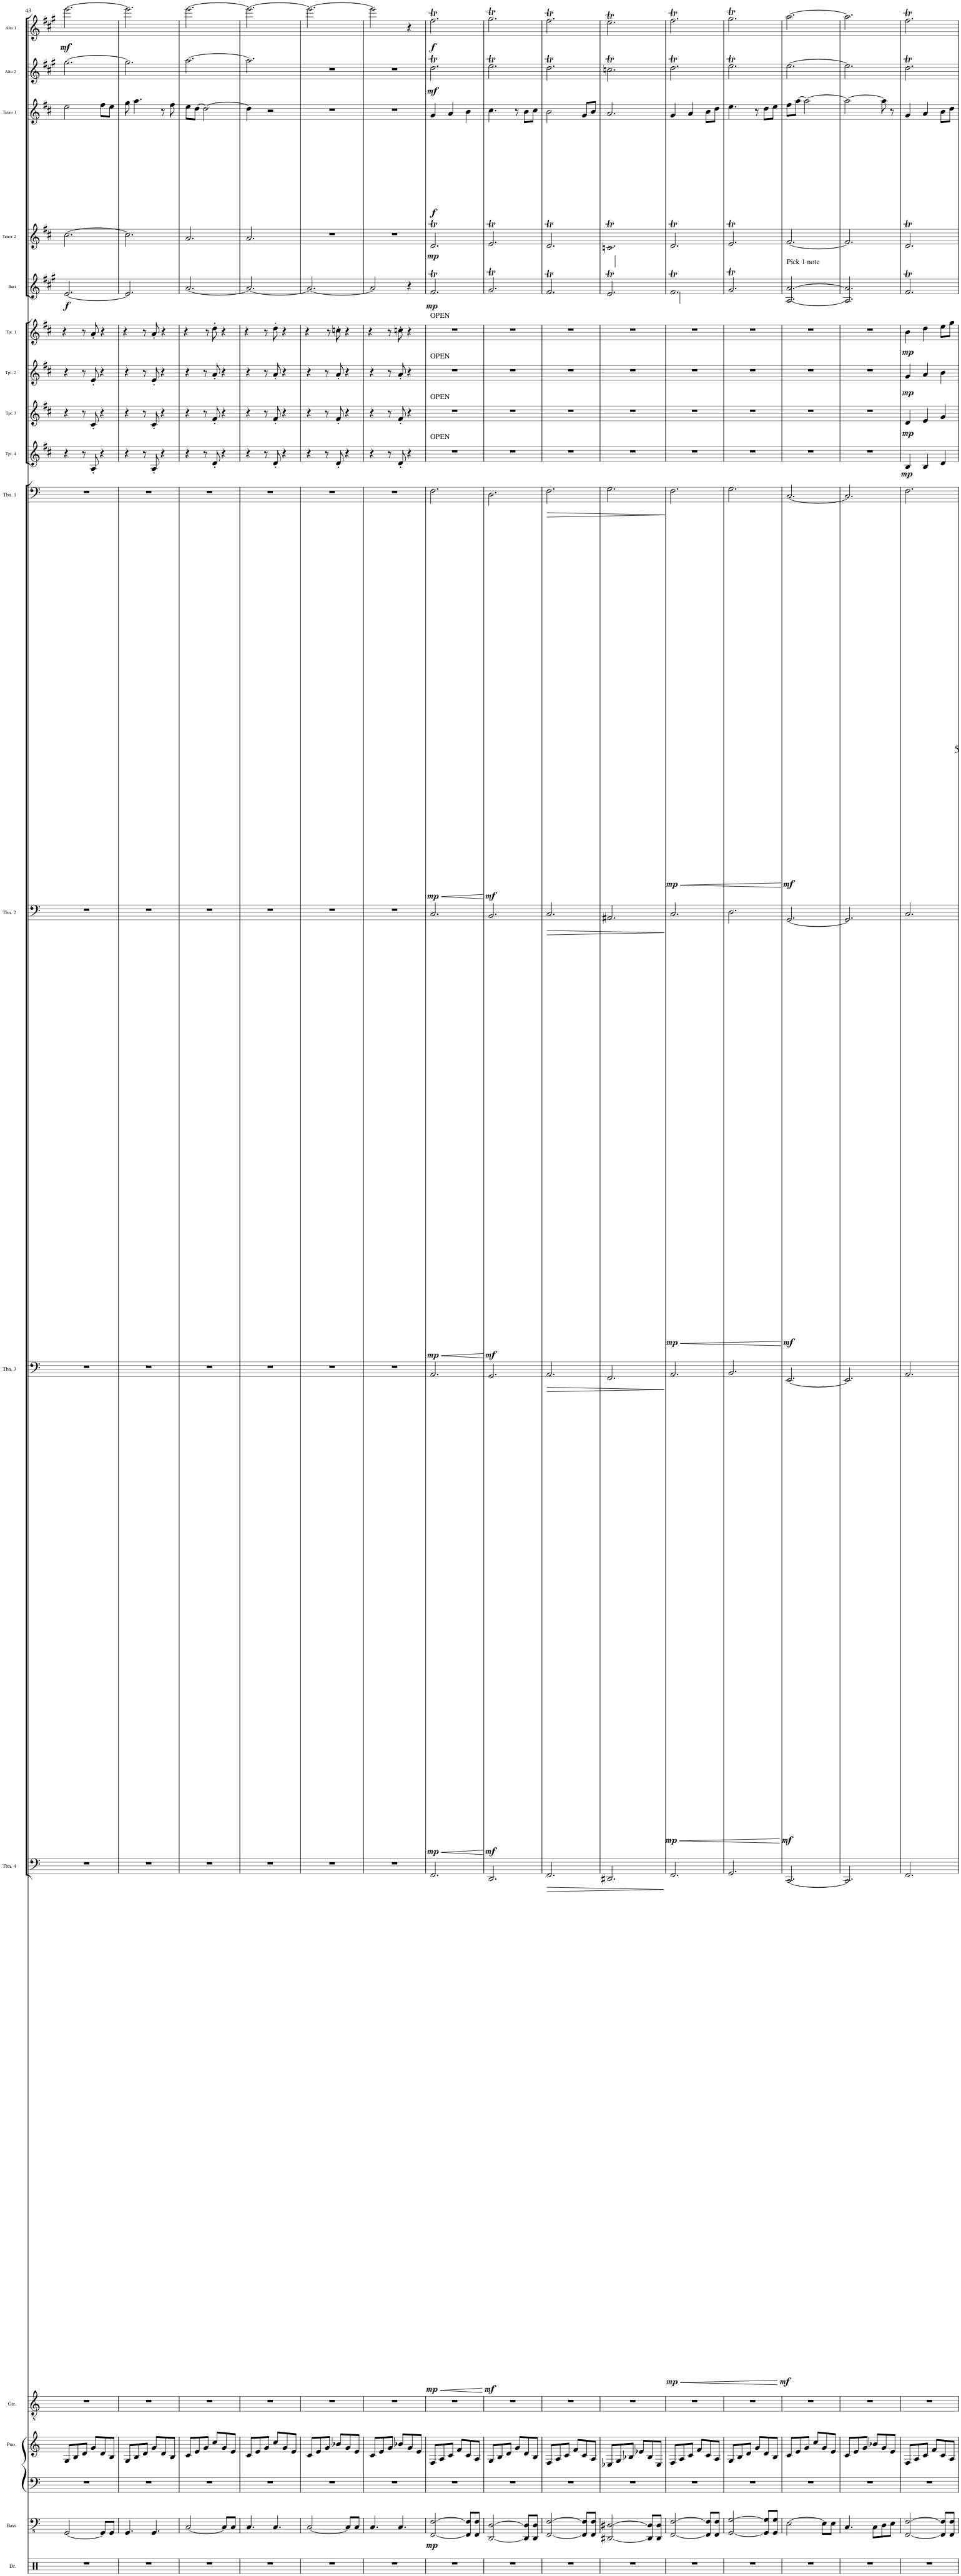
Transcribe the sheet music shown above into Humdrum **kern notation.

**kern	**kern	**dynam	**kern	**kern	**kern	**kern	**dynam	**kern	**dynam	**kern	**dynam	**kern	**dynam	**kern	**dynam	**kern	**dynam	**kern	**dynam	**kern	**dynam	**kern	**dynam	**kern	**dynam	**kern	**dynam	**kern	**dynam	**kern	**dynam
*part18	*part17	*part17	*part16	*part15	*part14	*part13	*part13	*part12	*part12	*part11	*part11	*part10	*part10	*part9	*part9	*part8	*part8	*part7	*part7	*part6	*part6	*part5	*part5	*part4	*part4	*part3	*part3	*part2	*part2	*part1	*part1
*staff18	*staff17	*staff17	*staff16	*staff15	*staff14	*staff13	*staff13	*staff12	*staff12	*staff11	*staff11	*staff10	*staff10	*staff9	*staff9	*staff8	*staff8	*staff7	*staff7	*staff6	*staff6	*staff5	*staff5	*staff4	*staff4	*staff3	*staff3	*staff2	*staff2	*staff1	*staff1
*I"Drums	*I"Bass	*	*I"Piano	*I"Piano	*I"Guitar	*I"Trombone 4	*	*I"Trombone 3	*	*I"Trombone 2	*	*I"Trombone 1	*	*I"Trumpet 4	*	*I"Trumpet 3	*	*I"Trumpet 2	*	*I"Trumpet 1	*	*I"Bari Sax	*	*I"Tenor Sax 2	*	*I"Tenor Sax 1	*	*I"Alto Sax 2	*	*I"Alto Sax 1	*
*I'Dr.	*I'Bass	*	*I'Pno	*I'Pno.	*I'Gtr.	*I'Tbn. 4	*	*I'Tbn. 3	*	*I'Tbn. 2	*	*I'Tbn. 1	*	*I'Tpt. 4	*	*I'Tpt. 3	*	*I'Tpt. 2	*	*I'Tpt. 1	*	*I'Bari	*	*I'Tenor 2	*	*I'Tenor 1	*	*I'Alto 2	*	*I'Alto 1	*
!!LO:PB:g=z
*clefX	*clefFv4	*	*clefF4	*clefG2	*clefGv2	*clefF4	*	*clefF4	*	*clefF4	*	*clefF4	*	*clefG2	*	*clefG2	*	*clefG2	*	*clefG2	*	*clefG2	*	*clefG2	*	*clefG2	*	*clefG2	*	*clefG2	*
*	*	*	*	*	*	*	*	*	*	*	*	*	*	*Trd1c2	*	*Trd1c2	*	*Trd1c2	*	*Trd1c2	*	*Trd12c21	*	*Trd8c14	*	*Trd8c14	*	*Trd5c9	*	*Trd5c9	*
*k[]	*k[]	*	*k[]	*k[]	*k[]	*k[]	*	*k[]	*	*k[]	*	*k[]	*	*k[f#c#]	*	*k[f#c#]	*	*k[f#c#]	*	*k[f#c#]	*	*k[f#c#g#]	*	*k[f#c#]	*	*k[f#c#]	*	*k[f#c#g#]	*	*k[f#c#g#]	*
*M6/8	*M6/8	*	*M6/8	*M6/8	*M6/8	*M6/8	*	*M6/8	*	*M6/8	*	*M6/8	*	*M6/8	*	*M6/8	*	*M6/8	*	*M6/8	*	*M6/8	*	*M6/8	*	*M6/8	*	*M6/8	*	*M6/8	*
=43	=43	=43	=43	=43	=43	=43	=43	=43	=43	=43	=43	=43	=43	=43	=43	=43	=43	=43	=43	=43	=43	=43	=43	=43	=43	=43	=43	=43	=43	=43	=43
!	!	!	!	!	!	!	!	!	!	!	!	!	!	!	!	!	!	!	!	!	!	!	!LO:DY:b	!	!	!	!	!	!	!	!LO:DY:b
2.r	[2GGG/	.	2.r	8G/L	2.r	2.r	.	2.r	.	2.r	.	2.r	.	4r	.	4r	.	4r	.	4r	.	[2.e/	f	[2.cc#\	.	2ee\	.	[2.gg#\	.	[2.eee\	mf
.	.	.	.	8B/	.	.	.	.	.	.	.	.	.	.	.	.	.	.	.	.	.	.	.	.	.	.	.	.	.	.	.
.	.	.	.	8d/J	.	.	.	.	.	.	.	.	.	8r	.	8r	.	8r	.	8r	.	.	.	.	.	.	.	.	.	.	.
.	.	.	.	8g/L	.	.	.	.	.	.	.	.	.	8A'/	.	8c#'/	.	8e'/	.	8a'/	.	.	.	.	.	.	.	.	.	.	.
.	8GGG/L]	.	.	8d/	.	.	.	.	.	.	.	.	.	4r	.	4r	.	4r	.	4r	.	.	.	.	.	8ff#\L	.	.	.	.	.
.	8GGG/J	.	.	8B/J	.	.	.	.	.	.	.	.	.	.	.	.	.	.	.	.	.	.	.	.	.	8ee\J	.	.	.	.	.
=44	=44	=44	=44	=44	=44	=44	=44	=44	=44	=44	=44	=44	=44	=44	=44	=44	=44	=44	=44	=44	=44	=44	=44	=44	=44	=44	=44	=44	=44	=44	=44
2.r	4.GGG/	.	2.r	8G/L	2.r	2.r	.	2.r	.	2.r	.	2.r	.	4r	.	4r	.	4r	.	4r	.	2.e/]	.	2.cc#\]	.	8gg\	.	2.gg#\]	.	2.eee\]	.
.	.	.	.	8B/	.	.	.	.	.	.	.	.	.	.	.	.	.	.	.	.	.	.	.	.	.	4.aa\	.	.	.	.	.
.	.	.	.	8d/J	.	.	.	.	.	.	.	.	.	8r	.	8r	.	8r	.	8r	.	.	.	.	.	.	.	.	.	.	.
.	4.GGG/	.	.	8g/L	.	.	.	.	.	.	.	.	.	8A'/	.	8c#'/	.	8e'/	.	8a'/	.	.	.	.	.	.	.	.	.	.	.
.	.	.	.	8d/	.	.	.	.	.	.	.	.	.	4r	.	4r	.	4r	.	4r	.	.	.	.	.	8r	.	.	.	.	.
.	.	.	.	8B/J	.	.	.	.	.	.	.	.	.	.	.	.	.	.	.	.	.	.	.	.	.	8ff#\	.	.	.	.	.
=45	=45	=45	=45	=45	=45	=45	=45	=45	=45	=45	=45	=45	=45	=45	=45	=45	=45	=45	=45	=45	=45	=45	=45	=45	=45	=45	=45	=45	=45	=45	=45
2.r	[2CC/	.	2.r	8c/L	2.r	2.r	.	2.r	.	2.r	.	2.r	.	4r	.	4r	.	4r	.	4r	.	[2.a/	.	2.a/	.	8ee\L	.	[2.aa\	.	[2.eee\	.
.	.	.	.	8e/	.	.	.	.	.	.	.	.	.	.	.	.	.	.	.	.	.	.	.	.	.	[8dd\J	.	.	.	.	.
.	.	.	.	8g/J	.	.	.	.	.	.	.	.	.	8r	.	8r	.	8r	.	8r	.	.	.	.	.	2dd\_	.	.	.	.	.
.	.	.	.	8cc/L	.	.	.	.	.	.	.	.	.	8d'/	.	8f#'/	.	8a'/	.	8dd'\	.	.	.	.	.	.	.	.	.	.	.
.	8CC/L]	.	.	8g/	.	.	.	.	.	.	.	.	.	4r	.	4r	.	4r	.	4r	.	.	.	.	.	.	.	.	.	.	.
.	8CC/J	.	.	8e/J	.	.	.	.	.	.	.	.	.	.	.	.	.	.	.	.	.	.	.	.	.	.	.	.	.	.	.
=46	=46	=46	=46	=46	=46	=46	=46	=46	=46	=46	=46	=46	=46	=46	=46	=46	=46	=46	=46	=46	=46	=46	=46	=46	=46	=46	=46	=46	=46	=46	=46
2.r	4.CC/	.	2.r	8c/L	2.r	2.r	.	2.r	.	2.r	.	2.r	.	4r	.	4r	.	4r	.	4r	.	2.a/_	.	2.a/	.	4dd\]	.	2.aa\]	.	2.eee\_	.
.	.	.	.	8e/	.	.	.	.	.	.	.	.	.	.	.	.	.	.	.	.	.	.	.	.	.	.	.	.	.	.	.
.	.	.	.	8g/J	.	.	.	.	.	.	.	.	.	8r	.	8r	.	8r	.	8r	.	.	.	.	.	2r	.	.	.	.	.
.	4.CC/	.	.	8cc/L	.	.	.	.	.	.	.	.	.	8d'/	.	8f#'/	.	8a'/	.	8dd'\	.	.	.	.	.	.	.	.	.	.	.
.	.	.	.	8g/	.	.	.	.	.	.	.	.	.	4r	.	4r	.	4r	.	4r	.	.	.	.	.	.	.	.	.	.	.
.	.	.	.	8e/J	.	.	.	.	.	.	.	.	.	.	.	.	.	.	.	.	.	.	.	.	.	.	.	.	.	.	.
=47	=47	=47	=47	=47	=47	=47	=47	=47	=47	=47	=47	=47	=47	=47	=47	=47	=47	=47	=47	=47	=47	=47	=47	=47	=47	=47	=47	=47	=47	=47	=47
2.r	[2CC/	.	2.r	8c/L	2.r	2.r	.	2.r	.	2.r	.	2.r	.	4r	.	4r	.	4r	.	4r	.	2.a/_	.	2.r	.	2.r	.	2.r	.	2.eee\_	.
.	.	.	.	8e/	.	.	.	.	.	.	.	.	.	.	.	.	.	.	.	.	.	.	.	.	.	.	.	.	.	.	.
.	.	.	.	8g/J	.	.	.	.	.	.	.	.	.	8r	.	8r	.	8r	.	8r	.	.	.	.	.	.	.	.	.	.	.
.	.	.	.	8b-X/L	.	.	.	.	.	.	.	.	.	8d'/	.	8f#'/	.	8a'/	.	8ccn'\	.	.	.	.	.	.	.	.	.	.	.
.	8CC/L]	.	.	8g/	.	.	.	.	.	.	.	.	.	4r	.	4r	.	4r	.	4r	.	.	.	.	.	.	.	.	.	.	.
.	8CC/J	.	.	8e/J	.	.	.	.	.	.	.	.	.	.	.	.	.	.	.	.	.	.	.	.	.	.	.	.	.	.	.
=48	=48	=48	=48	=48	=48	=48	=48	=48	=48	=48	=48	=48	=48	=48	=48	=48	=48	=48	=48	=48	=48	=48	=48	=48	=48	=48	=48	=48	=48	=48	=48
2.r	4.CC/	.	2.r	8c/L	2.r	2.r	.	2.r	.	2.r	.	2.r	.	4r	.	4r	.	4r	.	4r	.	2a/]	.	2.r	.	2.r	.	2.r	.	2eee\]	.
.	.	.	.	8e/	.	.	.	.	.	.	.	.	.	.	.	.	.	.	.	.	.	.	.	.	.	.	.	.	.	.	.
.	.	.	.	8g/J	.	.	.	.	.	.	.	.	.	8r	.	8r	.	8r	.	8r	.	.	.	.	.	.	.	.	.	.	.
.	4.CC/	.	.	8b-X/L	.	.	.	.	.	.	.	.	.	8d'/	.	8f#'/	.	8a'/	.	8ccn'\	.	.	.	.	.	.	.	.	.	.	.
.	.	.	.	8g/	.	.	.	.	.	.	.	.	.	4r	.	4r	.	4r	.	4r	.	4r	.	.	.	.	.	.	.	4r	.
.	.	.	.	8e/J	.	.	.	.	.	.	.	.	.	.	.	.	.	.	.	.	.	.	.	.	.	.	.	.	.	.	.
=49	=49	=49	=49	=49	=49	=49	=49	=49	=49	=49	=49	=49	=49	=49	=49	=49	=49	=49	=49	=49	=49	=49	=49	=49	=49	=49	=49	=49	=49	=49	=49
!	!	!	!	!	!	!	!	!	!	!	!	!	!	!	!	!	!	!	!	!LO:TX:a:t=OPEN	!	!	!	!	!	!	!	!	!	!	!
!	!	!	!	!	!	!	!	!	!	!	!	!	!	!	!	!	!	!LO:TX:a:t=OPEN	!	!	!	!	!	!	!	!	!	!	!	!	!
!	!	!	!	!	!	!	!	!	!	!	!	!	!	!	!	!LO:TX:a:t=OPEN	!	!	!	!	!	!	!	!	!	!	!	!	!	!	!
!	!	!	!	!	!	!	!	!	!	!	!	!	!	!LO:TX:a:t=OPEN	!	!	!	!	!	!	!	!	!	!	!	!	!	!	!	!	!
!	!	!LO:DY:b	!	!	!	!	!LO:HP:b	!	!LO:HP:b	!	!LO:HP:b	!	!LO:HP:b	!	!	!	!	!	!	!	!	!	!	!	!	!	!	!	!	!	!
!	!	!	!	!	!	!	!LO:DY:n=1:b	!	!LO:DY:n=1:b	!	!LO:DY:n=1:b	!	!LO:DY:n=1:b	!	!	!	!	!	!	!	!	!	!LO:DY:b	!	!LO:DY:b	!	!LO:DY:b	!	!LO:DY:b	!	!LO:DY:b
2.r	[2FFF/ [2FF/	mp	2.r	8F/L	2.r	2.FF/	< mp	2.AA/	< mp	2.C/	< mp	2.F\	< mp	2.r	.	2.r	.	2.r	.	2.r	.	2.f#T/	mp	2.dT/	mp	4g/	f	2.ddT\	mf	2.ff#T\	f
.	.	.	.	8A/	.	.	.	.	.	.	.	.	.	.	.	.	.	.	.	.	.	.	.	.	.	.	.	.	.	.	.
.	.	.	.	8c/J	.	.	.	.	.	.	.	.	.	.	.	.	.	.	.	.	.	.	.	.	.	4a/	.	.	.	.	.
.	.	.	.	8f/L	.	.	.	.	.	.	.	.	.	.	.	.	.	.	.	.	.	.	.	.	.	.	.	.	.	.	.
.	8FFF/] 8FF/]L	.	.	8c/	.	.	.	.	.	.	.	.	.	.	.	.	.	.	.	.	.	.	.	.	.	4b\	.	.	.	.	.
.	8FFF/ 8FF/J	.	.	8A/J	.	.	.	.	.	.	.	.	.	.	.	.	.	.	.	.	.	.	.	.	.	.	.	.	.	.	.
.	.	.	.	.	.	.	[	.	[	.	[	.	[	.	.	.	.	.	.	.	.	.	.	.	.	.	.	.	.	.	.
=50	=50	=50	=50	=50	=50	=50	=50	=50	=50	=50	=50	=50	=50	=50	=50	=50	=50	=50	=50	=50	=50	=50	=50	=50	=50	=50	=50	=50	=50	=50	=50
!	!	!	!	!	!	!	!LO:DY:b	!	!LO:DY:b	!	!LO:DY:b	!	!LO:DY:b	!	!	!	!	!	!	!	!	!	!	!	!	!	!	!	!	!	!
2.r	[2DDD/ [2DD/	.	2.r	8G/L	2.r	2.DD/	mf	2.GG/	mf	2.BB/	mf	2.D\	mf	2.r	.	2.r	.	2.r	.	2.r	.	2.g#t/	.	2.eT/	.	4.cc#\	.	2.eeT\	.	2.gg#t\	.
.	.	.	.	8B/	.	.	.	.	.	.	.	.	.	.	.	.	.	.	.	.	.	.	.	.	.	.	.	.	.	.	.
.	.	.	.	8d/J	.	.	.	.	.	.	.	.	.	.	.	.	.	.	.	.	.	.	.	.	.	.	.	.	.	.	.
.	.	.	.	8g/L	.	.	.	.	.	.	.	.	.	.	.	.	.	.	.	.	.	.	.	.	.	8r	.	.	.	.	.
.	8DDD/] 8DD/]L	.	.	8d/	.	.	.	.	.	.	.	.	.	.	.	.	.	.	.	.	.	.	.	.	.	8b\L	.	.	.	.	.
.	8DDD/ 8DD/J	.	.	8B/J	.	.	.	.	.	.	.	.	.	.	.	.	.	.	.	.	.	.	.	.	.	8cc#\J	.	.	.	.	.
=51	=51	=51	=51	=51	=51	=51	=51	=51	=51	=51	=51	=51	=51	=51	=51	=51	=51	=51	=51	=51	=51	=51	=51	=51	=51	=51	=51	=51	=51	=51	=51
!	!	!	!	!	!	!	!LO:HP:b	!	!LO:HP:b	!	!LO:HP:b	!	!LO:HP:b	!	!	!	!	!	!	!	!	!	!	!	!	!	!	!	!	!	!
2.r	[2FFF/ [2FF/	.	2.r	8F/L	2.r	2.FF/	>	2.AA/	>	2.C/	>	2.F\	>	2.r	.	2.r	.	2.r	.	2.r	.	2.f#T/	.	2.dT/	.	2b\	.	2.ddT\	.	2.ff#T\	.
.	.	.	.	8A/	.	.	.	.	.	.	.	.	.	.	.	.	.	.	.	.	.	.	.	.	.	.	.	.	.	.	.
.	.	.	.	8c/J	.	.	.	.	.	.	.	.	.	.	.	.	.	.	.	.	.	.	.	.	.	.	.	.	.	.	.
.	.	.	.	8f/L	.	.	.	.	.	.	.	.	.	.	.	.	.	.	.	.	.	.	.	.	.	.	.	.	.	.	.
.	8FFF/] 8FF/]L	.	.	8c/	.	.	.	.	.	.	.	.	.	.	.	.	.	.	.	.	.	.	.	.	.	8g/L	.	.	.	.	.
.	8FFF/ 8FF/J	.	.	8A/J	.	.	.	.	.	.	.	.	.	.	.	.	.	.	.	.	.	.	.	.	.	8b/J	.	.	.	.	.
.	.	.	.	.	.	.	]	.	]	.	]	.	]	.	.	.	.	.	.	.	.	.	.	.	.	.	.	.	.	.	.
=52	=52	=52	=52	=52	=52	=52	=52	=52	=52	=52	=52	=52	=52	=52	=52	=52	=52	=52	=52	=52	=52	=52	=52	=52	=52	=52	=52	=52	=52	=52	=52
2.r	[2DDD#X/ [2DD#X/	.	2.r	8E-X/L	2.r	2.DD#X/	.	2.FF/	.	2.AA#X/	.	2.G\	.	2.r	.	2.r	.	2.r	.	2.r	.	2.eT/	.	2.cnT/	.	2.a/	.	2.ccnT\	.	2.eeT\	.
.	.	.	.	8G/	.	.	.	.	.	.	.	.	.	.	.	.	.	.	.	.	.	.	.	.	.	.	.	.	.	.	.
.	.	.	.	8B-X/J	.	.	.	.	.	.	.	.	.	.	.	.	.	.	.	.	.	.	.	.	.	.	.	.	.	.	.
.	.	.	.	8e-X/L	.	.	.	.	.	.	.	.	.	.	.	.	.	.	.	.	.	.	.	.	.	.	.	.	.	.	.
.	8DDD#/] 8DD#/]L	.	.	8B-/	.	.	.	.	.	.	.	.	.	.	.	.	.	.	.	.	.	.	.	.	.	.	.	.	.	.	.
.	8DDD#/ 8DD#/J	.	.	8E-/J	.	.	.	.	.	.	.	.	.	.	.	.	.	.	.	.	.	.	.	.	.	.	.	.	.	.	.
=53	=53	=53	=53	=53	=53	=53	=53	=53	=53	=53	=53	=53	=53	=53	=53	=53	=53	=53	=53	=53	=53	=53	=53	=53	=53	=53	=53	=53	=53	=53	=53
!	!	!	!	!	!	!	!LO:HP:b	!	!LO:HP:b	!	!LO:HP:b	!	!LO:HP:b	!	!	!	!	!	!	!	!	!	!	!	!	!	!	!	!	!	!
!	!	!	!	!	!	!	!LO:DY:n=1:b	!	!LO:DY:n=1:b	!	!LO:DY:n=1:b	!	!LO:DY:n=1:b	!	!	!	!	!	!	!	!	!	!	!	!	!	!	!	!	!	!
2.r	[2FFF/ [2FF/	.	2.r	8F/L	2.r	2.FF/	< mp	2.AA/	< mp	2.C/	< mp	2.F\	< mp	2.r	.	2.r	.	2.r	.	2.r	.	2.f#T/	.	2.dT/	.	4g/	.	2.ddT\	.	2.ff#T\	.
.	.	.	.	8A/	.	.	.	.	.	.	.	.	.	.	.	.	.	.	.	.	.	.	.	.	.	.	.	.	.	.	.
.	.	.	.	8c/J	.	.	.	.	.	.	.	.	.	.	.	.	.	.	.	.	.	.	.	.	.	4a/	.	.	.	.	.
.	.	.	.	8f/L	.	.	.	.	.	.	.	.	.	.	.	.	.	.	.	.	.	.	.	.	.	.	.	.	.	.	.
.	8FFF/] 8FF/]L	.	.	8c/	.	.	.	.	.	.	.	.	.	.	.	.	.	.	.	.	.	.	.	.	.	8b\L	.	.	.	.	.
.	8FFF/ 8FF/J	.	.	8A/J	.	.	.	.	.	.	.	.	.	.	.	.	.	.	.	.	.	.	.	.	.	8dd\J	.	.	.	.	.
=54	=54	=54	=54	=54	=54	=54	=54	=54	=54	=54	=54	=54	=54	=54	=54	=54	=54	=54	=54	=54	=54	=54	=54	=54	=54	=54	=54	=54	=54	=54	=54
2.r	[2GGG/ [2GG/	.	2.r	8G/L	2.r	2.GG/	.	2.BB/	.	2.D\	.	2.G\	.	2.r	.	2.r	.	2.r	.	2.r	.	2.g#t/	.	2.eT/	.	4.ee\	.	2.eeT\	.	2.gg#t\	.
.	.	.	.	8B/	.	.	.	.	.	.	.	.	.	.	.	.	.	.	.	.	.	.	.	.	.	.	.	.	.	.	.
.	.	.	.	8d/J	.	.	.	.	.	.	.	.	.	.	.	.	.	.	.	.	.	.	.	.	.	.	.	.	.	.	.
.	.	.	.	8g/L	.	.	.	.	.	.	.	.	.	.	.	.	.	.	.	.	.	.	.	.	.	8r	.	.	.	.	.
.	8GGG/] 8GG/]L	.	.	8d/	.	.	.	.	.	.	.	.	.	.	.	.	.	.	.	.	.	.	.	.	.	8dd\L	.	.	.	.	.
.	8GGG/ 8GG/J	.	.	8B/J	.	.	.	.	.	.	.	.	.	.	.	.	.	.	.	.	.	.	.	.	.	8ee\J	.	.	.	.	.
.	.	.	.	.	.	.	[	.	[	.	[	.	[	.	.	.	.	.	.	.	.	.	.	.	.	.	.	.	.	.	.
=55	=55	=55	=55	=55	=55	=55	=55	=55	=55	=55	=55	=55	=55	=55	=55	=55	=55	=55	=55	=55	=55	=55	=55	=55	=55	=55	=55	=55	=55	=55	=55
!	!	!	!	!	!	!	!	!	!	!	!	!	!	!	!	!	!	!	!	!	!	!LO:TX:a:t=Pick 1 note	!	!	!	!	!	!	!	!	!
!	!	!	!	!	!	!	!LO:DY:b	!	!LO:DY:b	!	!LO:DY:b	!	!LO:DY:b	!	!	!	!	!	!	!	!	!	!	!	!	!	!	!	!	!	!
2.r	[2EE\	.	2.r	8c/L	2.r	[2.CC/	mf	[2.EE/	mf	[2.GG/	mf	[2.C/	mf	2.r	.	2.r	.	2.r	.	2.r	.	[2.A/ [2.a/	.	[2.f#/	.	8ff#\L	.	[2.ee\	.	[2.aa\	.
.	.	.	.	8e/	.	.	.	.	.	.	.	.	.	.	.	.	.	.	.	.	.	.	.	.	.	[8aa\J	.	.	.	.	.
.	.	.	.	8g/J	.	.	.	.	.	.	.	.	.	.	.	.	.	.	.	.	.	.	.	.	.	2aa\_	.	.	.	.	.
.	.	.	.	8cc/L	.	.	.	.	.	.	.	.	.	.	.	.	.	.	.	.	.	.	.	.	.	.	.	.	.	.	.
.	8EE\L]	.	.	8g/	.	.	.	.	.	.	.	.	.	.	.	.	.	.	.	.	.	.	.	.	.	.	.	.	.	.	.
.	8EE\J	.	.	8e/J	.	.	.	.	.	.	.	.	.	.	.	.	.	.	.	.	.	.	.	.	.	.	.	.	.	.	.
=56	=56	=56	=56	=56	=56	=56	=56	=56	=56	=56	=56	=56	=56	=56	=56	=56	=56	=56	=56	=56	=56	=56	=56	=56	=56	=56	=56	=56	=56	=56	=56
2.r	4.CC/	.	2.r	8c/L	2.r	2.CC/]	.	2.EE/]	.	2.GG/]	.	2.C/]	.	2.r	.	2.r	.	2.r	.	2.r	.	2.A/] 2.a/]	.	2.f#/]	.	2aa\_	.	2.ee\]	.	2.aa\]	.
.	.	.	.	8e/	.	.	.	.	.	.	.	.	.	.	.	.	.	.	.	.	.	.	.	.	.	.	.	.	.	.	.
.	.	.	.	8g/J	.	.	.	.	.	.	.	.	.	.	.	.	.	.	.	.	.	.	.	.	.	.	.	.	.	.	.
.	8CC\L	.	.	8b-X/L	.	.	.	.	.	.	.	.	.	.	.	.	.	.	.	.	.	.	.	.	.	.	.	.	.	.	.
.	8DD\	.	.	8g/	.	.	.	.	.	.	.	.	.	.	.	.	.	.	.	.	.	.	.	.	.	8aa\]	.	.	.	.	.
.	8EE\J	.	.	8e/J	.	.	.	.	.	.	.	.	.	.	.	.	.	.	.	.	.	.	.	.	.	8r	.	.	.	.	.
=57	=57	=57	=57	=57	=57	=57	=57	=57	=57	=57	=57	=57	=57	=57	=57	=57	=57	=57	=57	=57	=57	=57	=57	=57	=57	=57	=57	=57	=57	=57	=57
!	!	!	!	!	!	!	!	!	!	!	!	!	!	!	!LO:DY:b	!	!LO:DY:b	!	!LO:DY:b	!	!LO:DY:b	!	!	!	!	!	!	!	!	!	!
2.r	[2FFF/ [2FF/	.	2.r	8F/L	2.r	2.FF/	.	2.AA/	.	2.C/	.	2.F\	.	4B/	mp	4d/	mp	4g/	mp	4b\	mp	2.f#T/	.	2.dT/	.	4g/	.	2.ddT\	.	2.ff#T\	.
.	.	.	.	8A/	.	.	.	.	.	.	.	.	.	.	.	.	.	.	.	.	.	.	.	.	.	.	.	.	.	.	.
.	.	.	.	8c/J	.	.	.	.	.	.	.	.	.	4B/	.	4e/	.	4a/	.	4dd\	.	.	.	.	.	4a/	.	.	.	.	.
.	.	.	.	8f/L	.	.	.	.	.	.	.	.	.	.	.	.	.	.	.	.	.	.	.	.	.	.	.	.	.	.	.
.	8FFF/] 8FF/]L	.	.	8c/	.	.	.	.	.	.	.	.	.	4d/	.	4g/	.	4b\	.	8ee\L	.	.	.	.	.	8b\L	.	.	.	.	.
.	8FFF/ 8FF/J	.	.	8A/J	.	.	.	.	.	.	.	.	.	.	.	.	.	.	.	8gg\J	.	.	.	.	.	8dd\J	.	.	.	.	.
=	=	=	=	=	=	=	=	=	=	=	=	=	=	=	=	=	=	=	=	=	=	=	=	=	=	=	=	=	=	=	=
*-	*-	*-	*-	*-	*-	*-	*-	*-	*-	*-	*-	*-	*-	*-	*-	*-	*-	*-	*-	*-	*-	*-	*-	*-	*-	*-	*-	*-	*-	*-	*-
